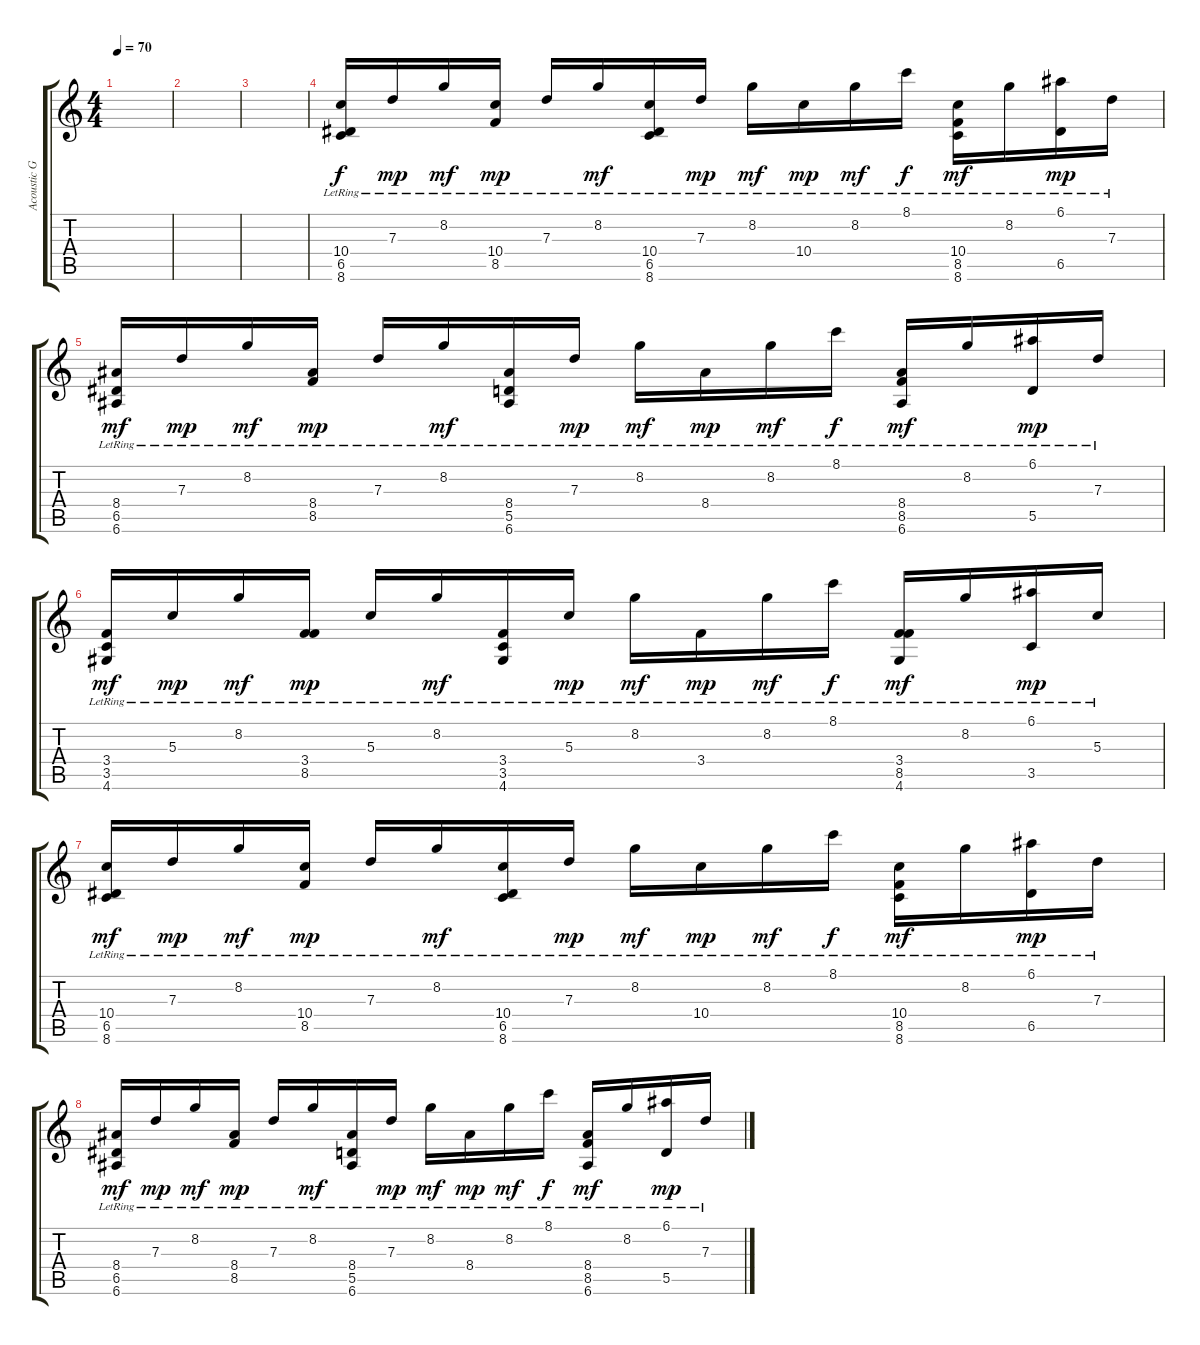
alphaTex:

\track ("Acoustic Guitar" "Acoustic G") {instrument acousticguitarsteel}
\staff {score tabs}
\tuning (E4 B3 G3 D3 A2 E2) {hide}
\ts (4 4)
\tempo 70
\clef g2
\ks c
|
|
|
(10.4{lr} 6.5{lr} 8.6{lr}).16 7.3{lr}.16{dy mp} 8.2{lr}.16{dy mf} (10.4{lr} 8.5{lr}).16{dy mp} 7.3{lr}.16 8.2{lr}.16{dy mf} (10.4{lr} 6.5{lr} 8.6{lr}).16 7.3{lr}.16{dy mp} 8.2{lr}.16{dy mf} 10.4{lr}.16{dy mp} 8.2{lr}.16{dy mf} 8.1{lr}.16{dy f} (10.4{lr} 8.5{lr} 8.6{lr}).16{dy mf} 8.2{lr}.16 (6.1{lr} 6.5{lr}).16{dy mp} 7.3{lr}.16 |
(8.4{lr} 6.5{lr} 6.6{lr}).16{dy mf} 7.3{lr}.16{dy mp} 8.2{lr}.16{dy mf} (8.4{lr} 8.5{lr}).16{dy mp} 7.3{lr}.16 8.2{lr}.16{dy mf} (8.4{lr} 5.5{lr} 6.6{lr}).16 7.3{lr}.16{dy mp} 8.2{lr}.16{dy mf} 8.4{lr}.16{dy mp} 8.2{lr}.16{dy mf} 8.1{lr}.16{dy f} (8.4{lr} 8.5{lr} 6.6{lr}).16{dy mf} 8.2{lr}.16 (6.1{lr} 5.5{lr}).16{dy mp} 7.3{lr}.16 |
(3.4{lr} 3.5{lr} 4.6{lr}).16{dy mf} 5.3{lr}.16{dy mp} 8.2{lr}.16{dy mf} (3.4{lr} 8.5{lr}).16{dy mp} 5.3{lr}.16 8.2{lr}.16{dy mf} (3.4{lr} 3.5{lr} 4.6{lr}).16 5.3{lr}.16{dy mp} 8.2{lr}.16{dy mf} 3.4{lr}.16{dy mp} 8.2{lr}.16{dy mf} 8.1{lr}.16{dy f} (3.4{lr} 8.5{lr} 4.6{lr}).16{dy mf} 8.2{lr}.16 (6.1{lr} 3.5{lr}).16{dy mp} 5.3{lr}.16 |
(10.4{lr} 6.5{lr} 8.6{lr}).16{dy mf} 7.3{lr}.16{dy mp} 8.2{lr}.16{dy mf} (10.4{lr} 8.5{lr}).16{dy mp} 7.3{lr}.16 8.2{lr}.16{dy mf} (10.4{lr} 6.5{lr} 8.6{lr}).16 7.3{lr}.16{dy mp} 8.2{lr}.16{dy mf} 10.4{lr}.16{dy mp} 8.2{lr}.16{dy mf} 8.1{lr}.16{dy f} (10.4{lr} 8.5{lr} 8.6{lr}).16{dy mf} 8.2{lr}.16 (6.1{lr} 6.5{lr}).16{dy mp} 7.3{lr}.16 |
(8.4{lr} 6.5{lr} 6.6{lr}).16{dy mf} 7.3{lr}.16{dy mp} 8.2{lr}.16{dy mf} (8.4{lr} 8.5{lr}).16{dy mp} 7.3{lr}.16 8.2{lr}.16{dy mf} (8.4{lr} 5.5{lr} 6.6{lr}).16 7.3{lr}.16{dy mp} 8.2{lr}.16{dy mf} 8.4{lr}.16{dy mp} 8.2{lr}.16{dy mf} 8.1{lr}.16{dy f} (8.4{lr} 8.5{lr} 6.6{lr}).16{dy mf} 8.2{lr}.16 (6.1{lr} 5.5{lr}).16{dy mp} 7.3{lr}.16
